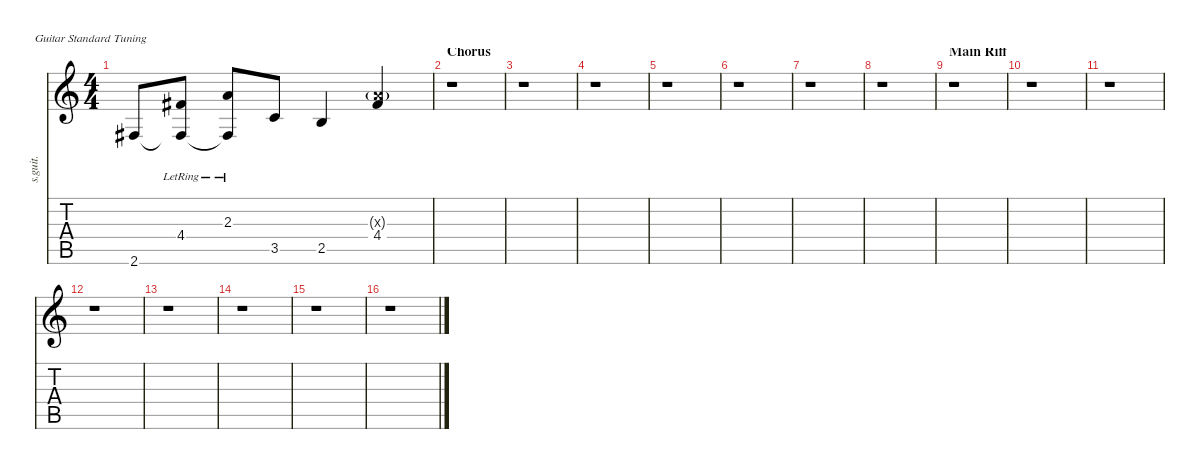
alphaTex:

\defaultSystemsLayout 4
\hideDynamics
\bracketExtendMode nobrackets
\track ("Acoustic Guitar" "s.guit.") {instrument acousticguitarnylon}
\staff {score tabs}
\tuning (E4 B3 G3 D3 A2 E2)
\ts (4 4)
\tempo (124 hide)
\clef g2
\ks c
2.6{t acc #}.8{lyrics (0 "") lyrics (1 "") lyrics (2 "") lyrics (3 "") lyrics (4 "") dy p} (4.4{lr acc #} 2.6{lr t acc #}).8{lyrics (0 "") lyrics (1 "") lyrics (2 "") lyrics (3 "") lyrics (4 "")} (2.3{lr} 2.6{lr t acc #}).8{lyrics (0 "") lyrics (1 "") lyrics (2 "") lyrics (3 "") lyrics (4 "")} 3.5.8{lyrics (0 "") lyrics (1 "") lyrics (2 "") lyrics (3 "") lyrics (4 "")} 2.5.4{lyrics (0 "") lyrics (1 "") lyrics (2 "") lyrics (3 "") lyrics (4 "")} (2.3{g x} 4.4{acc #}).4{lyrics (0 "") lyrics (1 "") lyrics (2 "") lyrics (3 "") lyrics (4 "")} |
\section ("" "Chorus")
r.1 |
r.1 |
r.1 |
r.1 |
r.1 |
r.1 |
r.1 |
\section ("" "Main Riff")
r.1 |
r.1 |
r.1 |
r.1 |
r.1 |
r.1 |
r.1 |
r.1
